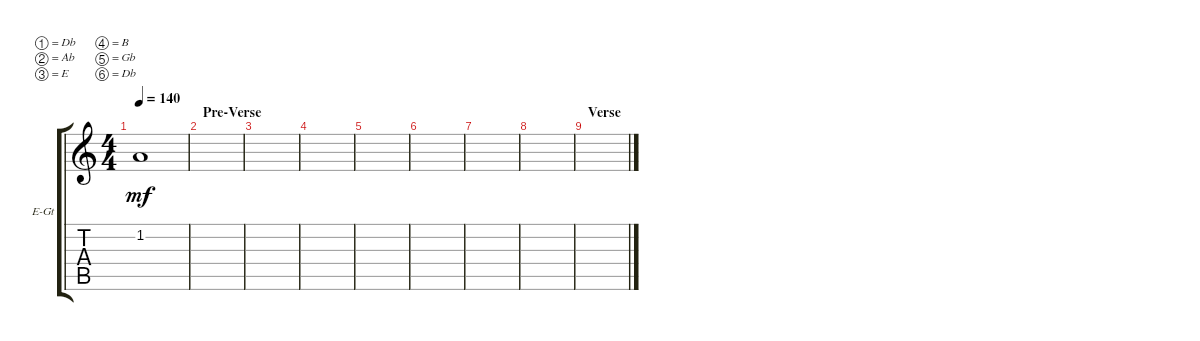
\bracketExtendMode groupsimilarinstruments
\firstSystemTrackNameOrientation horizontal
\otherSystemsTrackNameOrientation horizontal
\track ("Solo" "E-Gt") {instrument distortionguitar}
\staff {score tabs}
\tuning (Db4 Ab3 E3 B2 Gb2 Db2)
\ts (4 4)
\tempo 140
\clef g2
\ks c
1.2.1{dy mf} |
\section ("" "Pre-Verse")
|
|
|
|
|
|
|
\section ("" "Verse")
